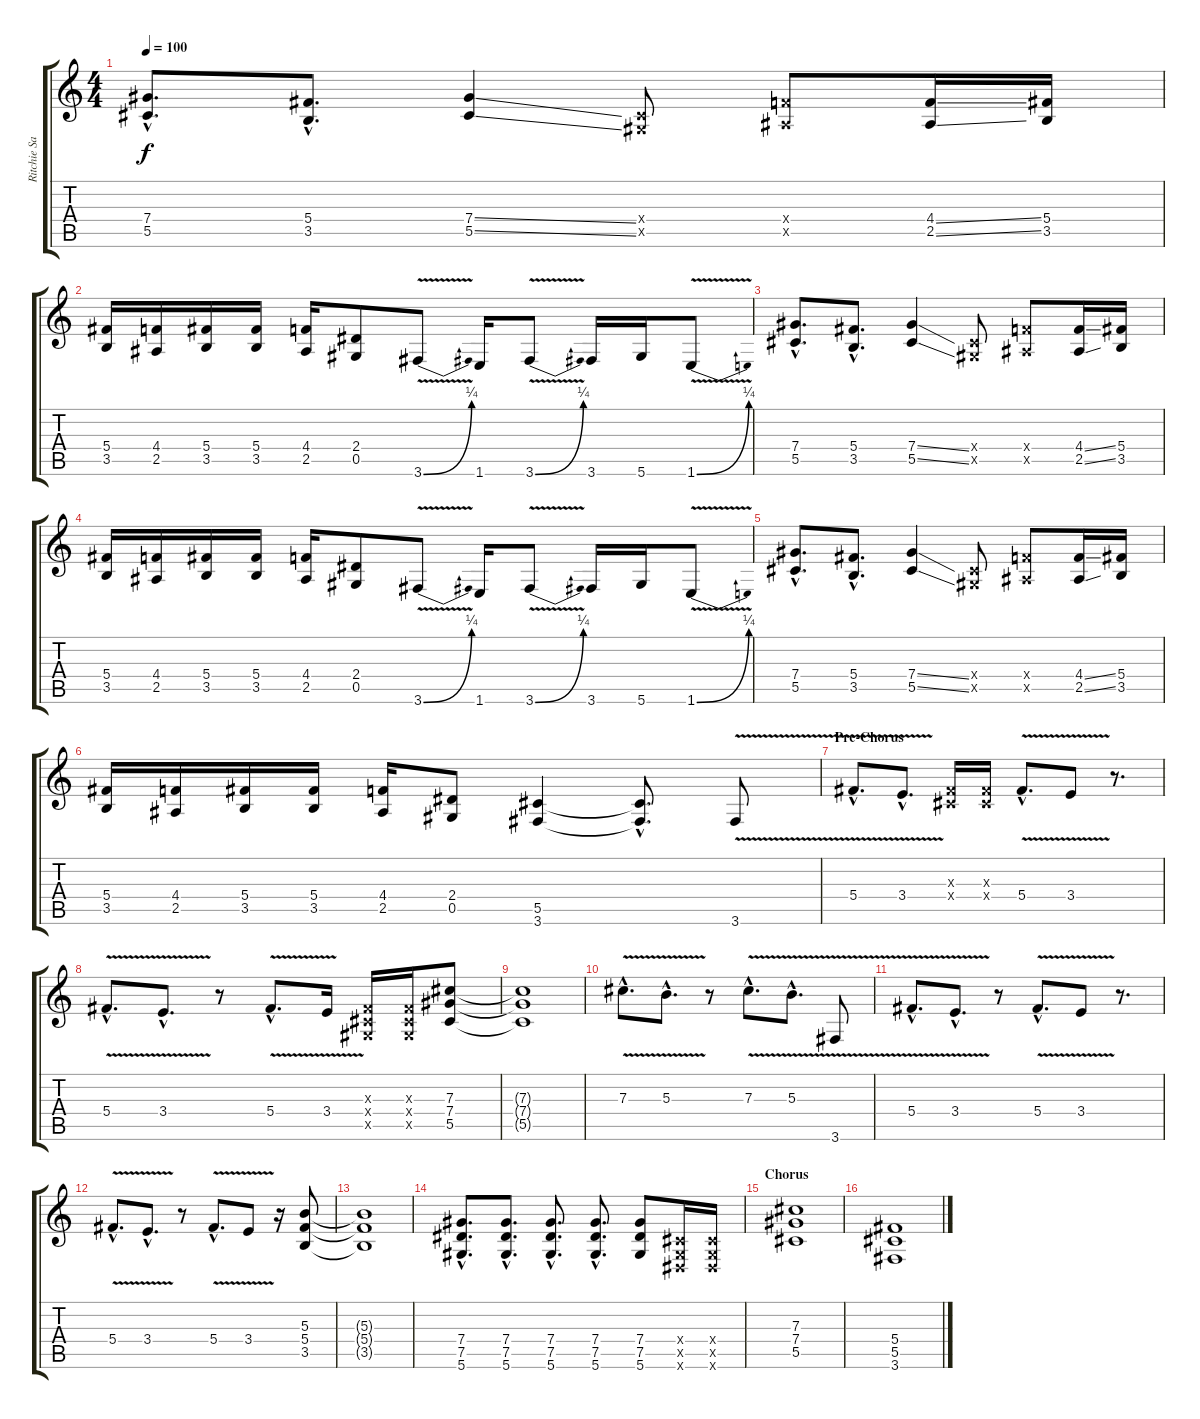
\track ("Ritchie Sambora" "Ritchie Sa") {instrument distortionguitar}
\staff {score tabs}
\tuning (Eb4 Bb3 Gb3 Db3 Ab2 Eb2) {hide}
\ts (4 4)
\tempo 100
\clef g2
\ks c
(7.4{hac} 5.5{hac}).8{d dy f} (5.4{hac} 3.5{hac}).8{d} (7.4{ss} 5.5{ss}).4 (0.4{x} 0.5{x}).8 (4.4{x} 2.5{x}).8 (4.4{ss} 2.5{ss}).16 (5.4 3.5).16 |
(5.4 3.5).16 (4.4 2.5).16 (5.4 3.5).16 (5.4 3.5).16 (4.4 2.5).16 (2.4 0.5).8 3.6{be (bend 0 0 60 1) v}.8 1.6.16 3.6{be (bend 0 0 60 1) v}.8 3.6.16 5.6.16 1.6{be (bend 0 0 60 1) v}.8 |
(7.4{hac} 5.5{hac}).8{d} (5.4{hac} 3.5{hac}).8{d} (7.4{ss} 5.5{ss}).4 (0.4{x} 0.5{x}).8 (4.4{x} 2.5{x}).8 (4.4{ss} 2.5{ss}).16 (5.4 3.5).16 |
(5.4 3.5).16 (4.4 2.5).16 (5.4 3.5).16 (5.4 3.5).16 (4.4 2.5).16 (2.4 0.5).8 3.6{be (bend 0 0 60 1) v}.8 1.6.16 3.6{be (bend 0 0 60 1) v}.8 3.6.16 5.6.16 1.6{be (bend 0 0 60 1) v}.8 |
(7.4{hac} 5.5{hac}).8{d} (5.4{hac} 3.5{hac}).8{d} (7.4{ss} 5.5{ss}).4 (0.4{x} 0.5{x}).8 (4.4{x} 2.5{x}).8 (4.4{ss} 2.5{ss}).16 (5.4 3.5).16 |
(5.4 3.5).16 (4.4 2.5).16 (5.4 3.5).16 (5.4 3.5).16 (4.4 2.5).16 (2.4 0.5).8 (5.5 3.6).4 (5.5{hac t} 3.6{hac t}).8{d} 3.6{v}.8 |
\section ("" "Pre-Chorus")
5.4{v hac}.8{d} 3.4{v hac}.8{d} (0.3{x} 0.4{x}).16 (0.3{x} 0.4{x}).16 5.4{v hac}.8{d} 3.4{v}.8 r.8{d} |
5.4{v hac}.8{d} 3.4{v hac}.8{d} r.8 5.4{v hac}.8{d} 3.4{v}.16 (0.3{x} 0.4{x} 0.5{x}).16 (0.3{x} 0.4{x} 0.5{x}).16 (7.3 7.4 5.5).8 |
(7.3{t} 7.4{t} 5.5{t}).1 |
7.3{v hac}.8{d} 5.3{v hac}.8{d} r.8 7.3{v hac}.8{d} 5.3{v hac}.8{d} 3.6{v}.8 |
5.4{v hac}.8{d} 3.4{v hac}.8{d} r.8 5.4{v hac}.8{d} 3.4{v}.8 r.8{d} |
5.4{v hac}.8{d} 3.4{v hac}.8{d} r.8 5.4{v hac}.8{d} 3.4{v}.8 r.16 (5.3 5.4 3.5).8 |
(5.3{t} 5.4{t} 3.5{t}).1 |
(7.4{hac} 7.5{hac} 5.6{hac}).8{d} (7.4{hac} 7.5{hac} 5.6{hac}).8{d} (7.4{hac} 7.5{hac} 5.6{hac}).8{d} (7.4{hac} 7.5{hac} 5.6{hac}).8{d} (7.4 7.5 5.6).8 (0.4{x} 0.5{x} 0.6{x}).16 (0.4{x} 0.5{x} 0.6{x}).16 |
\section ("" "Chorus")
(7.3 7.4 5.5).1 |
(5.4 5.5 3.6).1
